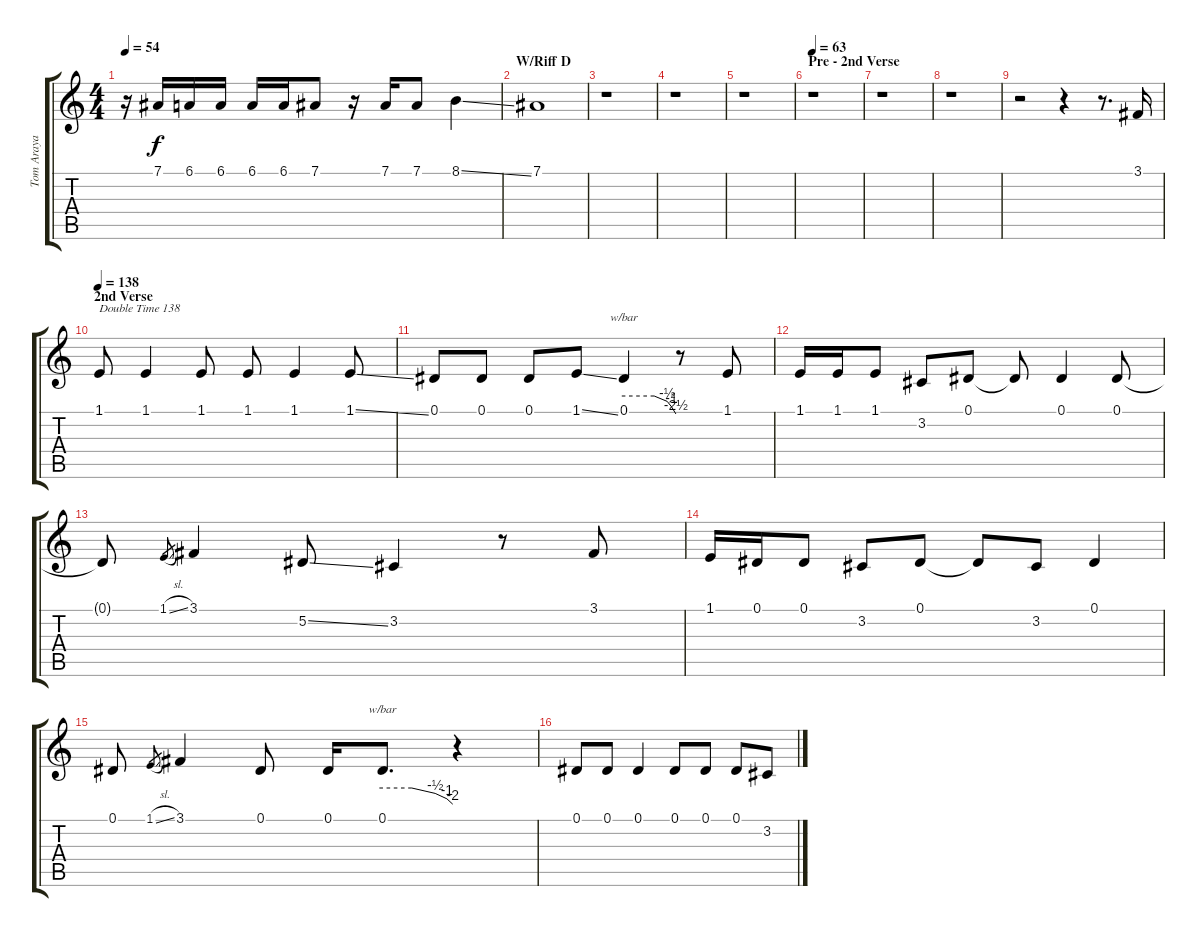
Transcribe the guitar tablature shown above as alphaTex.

\track ("Tom Araya" "Tom Araya") {instrument clarinet}
\staff {score tabs}
\tuning (Eb4 Bb3 Gb3 Db3 Ab2 Eb2) {hide}
\ts (4 4)
\tempo 54
\clef g2
\ks c
r.16{dy f} 7.1.16 6.1.16 6.1.16 6.1.16 6.1.16 7.1.8 r.16 7.1.16 7.1.8 8.1{ss}.4 |
\section ("" "W/Riff D")
7.1.1 |
r.1 |
r.1 |
r.1 |
\section ("" "Pre - 2nd Verse")
\tempo 63
r.1 |
r.1 |
r.1 |
r.2 r.4 r.8{d} 3.1.16 |
\section ("" "2nd Verse")
\tempo 138
1.1.8{txt "Double Time 138"} 1.1.4 1.1.8 1.1.8 1.1.4 1.1{ss}.8 |
0.1.8 0.1.8 0.1.8 1.1{ss}.8 0.1.4{tbe (custom default 0 0 35 0 50 -2 55 -4 60 -10)} r.8 1.1.8 |
1.1.16 1.1.16 1.1.8 3.2.8 0.1.8 0.1{t}.8 0.1.4 0.1.8 |
0.1{t}.8 1.1{sl}.8{gr} 3.1.4 5.2{ss}.8 3.2.4 r.8 3.1.8 |
1.1.16 0.1.16 0.1.8 3.2.8 0.1.8 0.1{t}.8 3.2.8 0.1.4 |
0.1.8 1.1{sl}.8{gr} 3.1.4 0.1.8 0.1.16 0.1.8{d tbe (custom default 0 0 25 0 45 -2 55 -4 60 -8)} r.4 |
0.1.8 0.1.8 0.1.4 0.1.8 0.1.8 0.1.8 3.2.8
